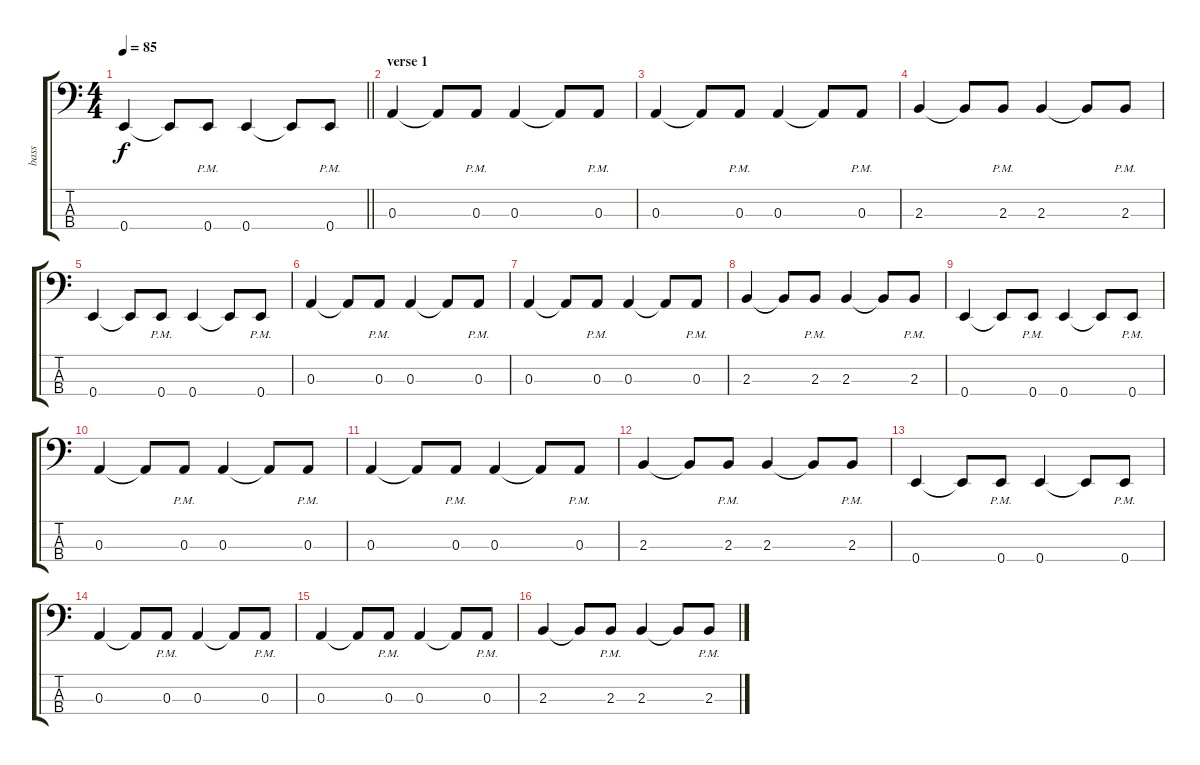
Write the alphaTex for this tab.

\track ("bass" "bass") {instrument acousticbass}
\staff {score tabs}
\tuning (G2 D2 A1 E1) {hide}
\ts (4 4)
\tempo 85
\clef f4
\barLineRight lightlight
\ks c
0.4.4{dy f} 0.4{t}.8 0.4{pm}.8 0.4.4 0.4{t}.8 0.4{pm}.8 |
\section ("" "verse 1")
0.3.4 0.3{t}.8 0.3{pm}.8 0.3.4 0.3{t}.8 0.3{pm}.8 |
0.3.4 0.3{t}.8 0.3{pm}.8 0.3.4 0.3{t}.8 0.3{pm}.8 |
2.3.4 2.3{t}.8 2.3{pm}.8 2.3.4 2.3{t}.8 2.3{pm}.8 |
0.4.4 0.4{t}.8 0.4{pm}.8 0.4.4 0.4{t}.8 0.4{pm}.8 |
0.3.4 0.3{t}.8 0.3{pm}.8 0.3.4 0.3{t}.8 0.3{pm}.8 |
0.3.4 0.3{t}.8 0.3{pm}.8 0.3.4 0.3{t}.8 0.3{pm}.8 |
2.3.4 2.3{t}.8 2.3{pm}.8 2.3.4 2.3{t}.8 2.3{pm}.8 |
0.4.4 0.4{t}.8 0.4{pm}.8 0.4.4 0.4{t}.8 0.4{pm}.8 |
0.3.4 0.3{t}.8 0.3{pm}.8 0.3.4 0.3{t}.8 0.3{pm}.8 |
0.3.4 0.3{t}.8 0.3{pm}.8 0.3.4 0.3{t}.8 0.3{pm}.8 |
2.3.4 2.3{t}.8 2.3{pm}.8 2.3.4 2.3{t}.8 2.3{pm}.8 |
0.4.4 0.4{t}.8 0.4{pm}.8 0.4.4 0.4{t}.8 0.4{pm}.8 |
0.3.4 0.3{t}.8 0.3{pm}.8 0.3.4 0.3{t}.8 0.3{pm}.8 |
0.3.4 0.3{t}.8 0.3{pm}.8 0.3.4 0.3{t}.8 0.3{pm}.8 |
2.3.4 2.3{t}.8 2.3{pm}.8 2.3.4 2.3{t}.8 2.3{pm}.8
